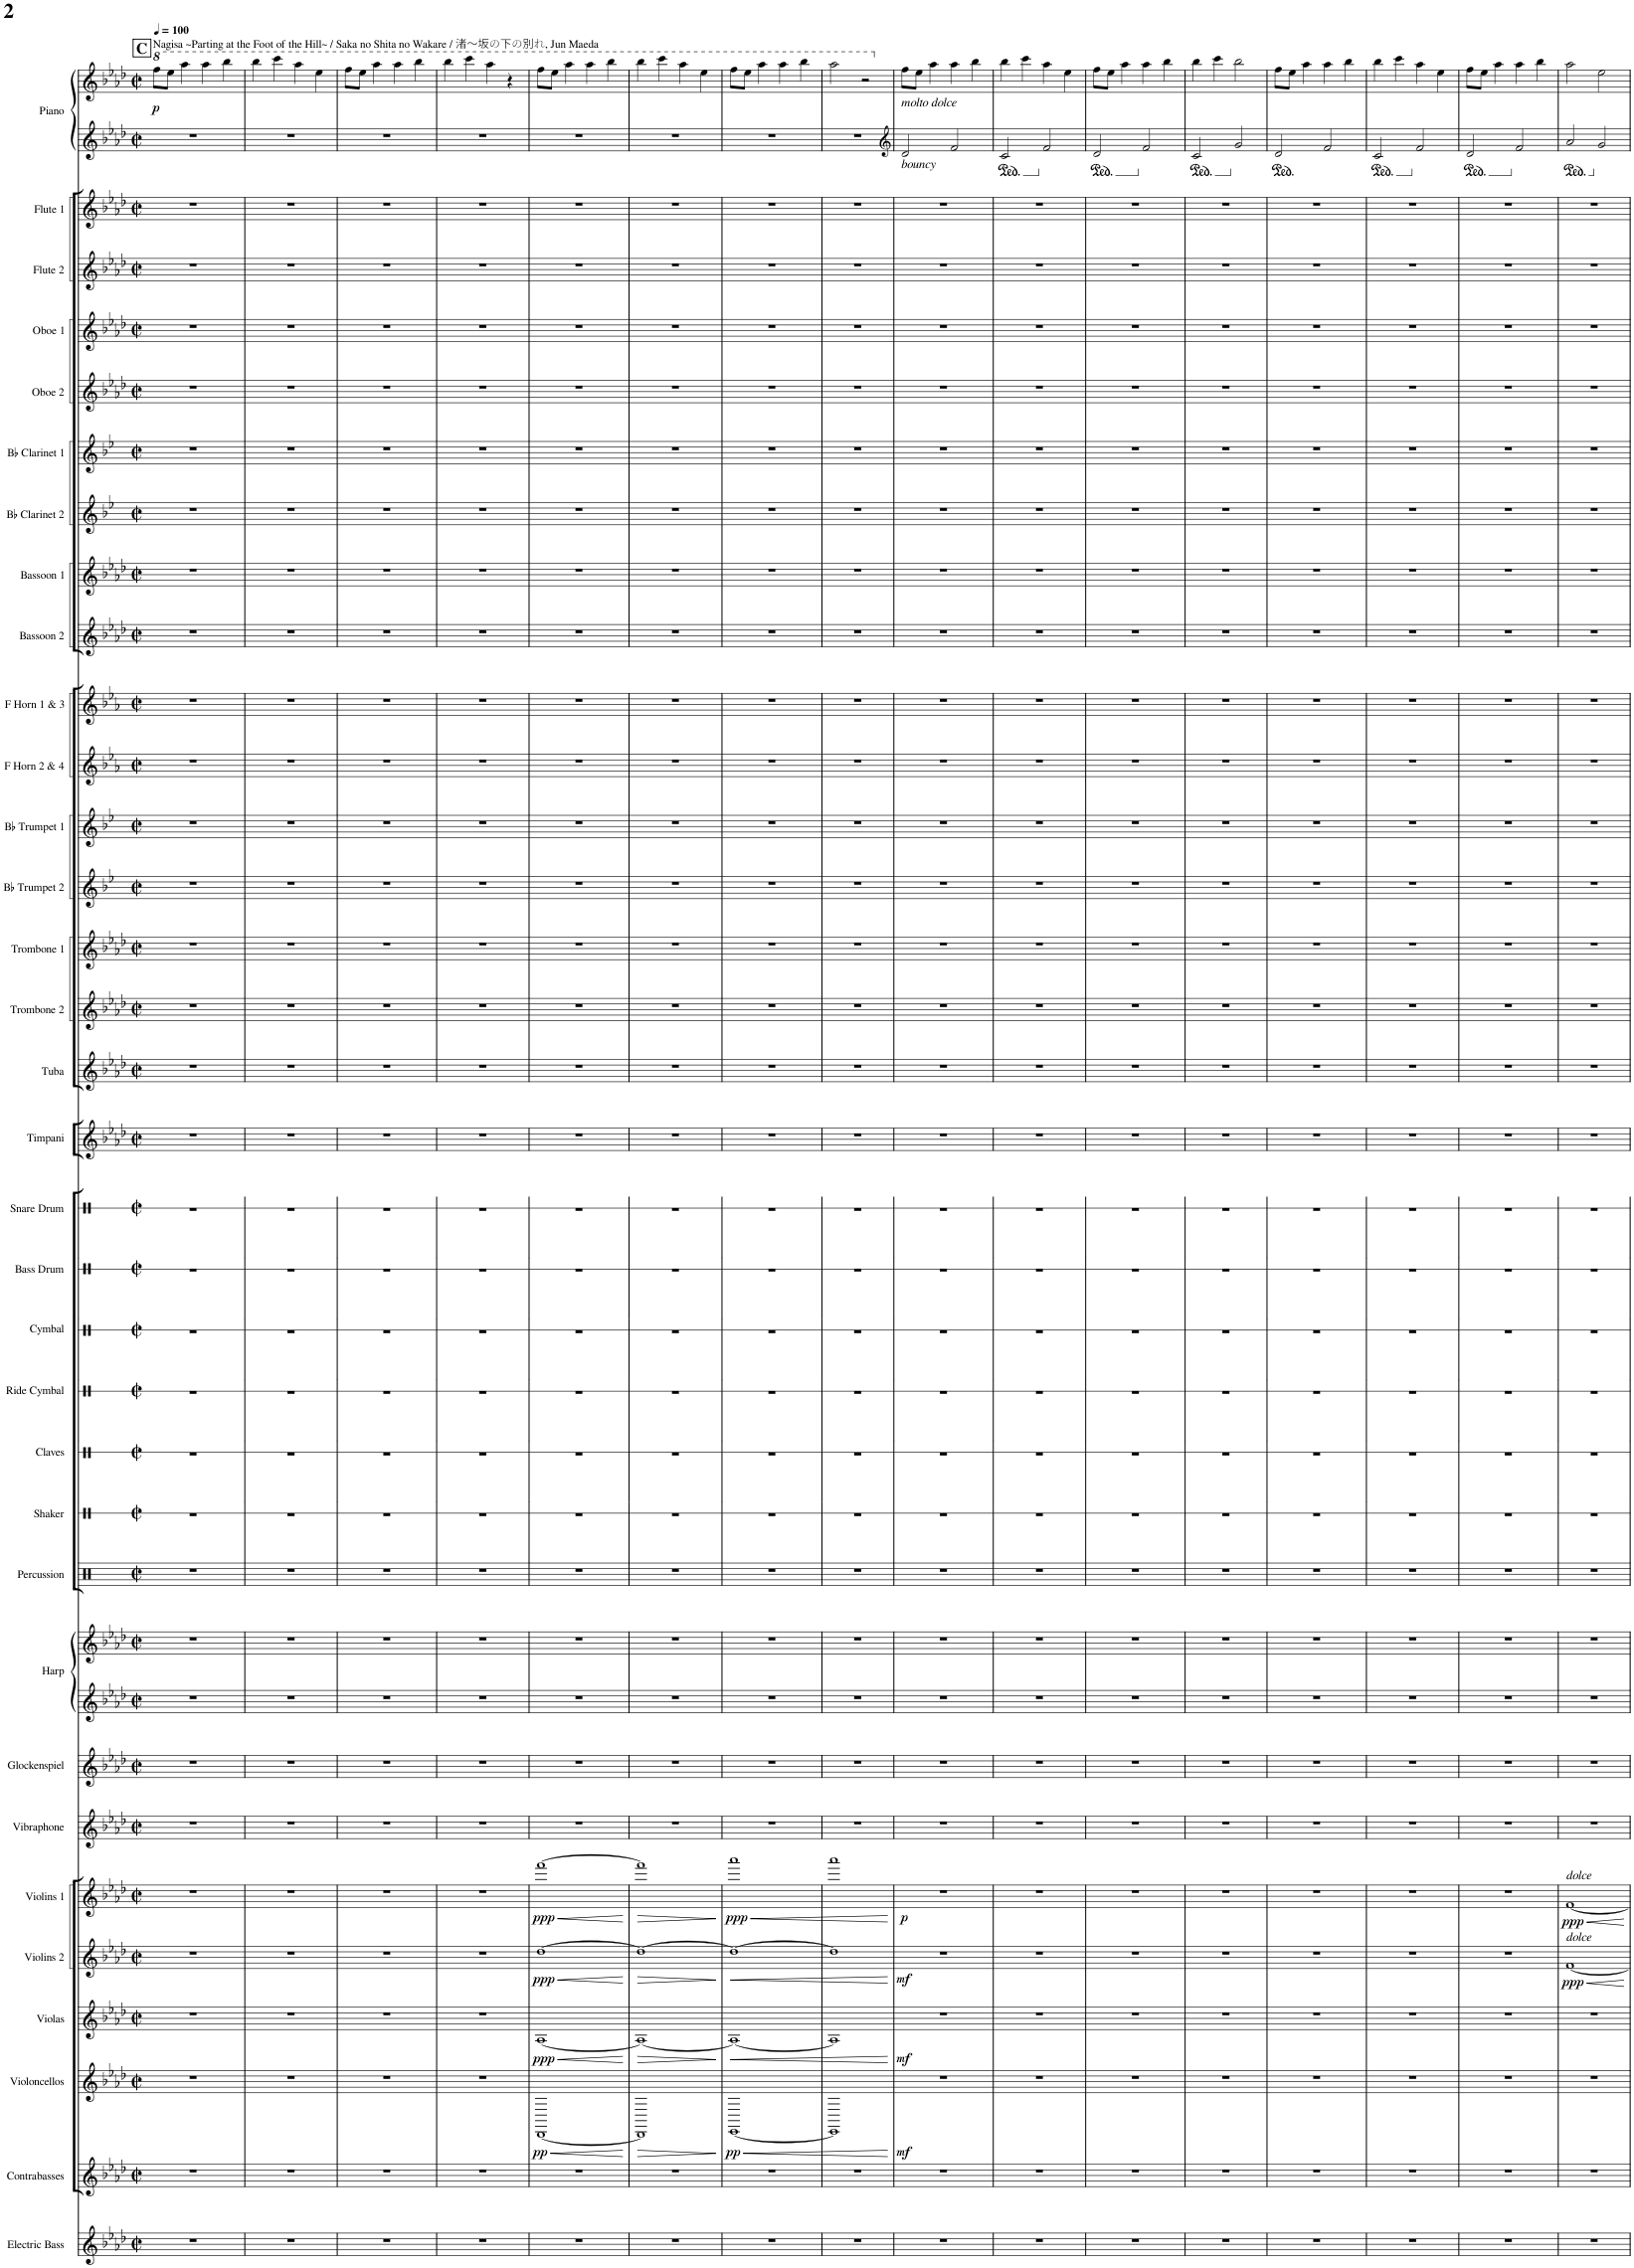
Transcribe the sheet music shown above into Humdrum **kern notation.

**kern	**kern	**kern	**dynam	**kern	**dynam	**kern	**dynam	**kern	**dynam	**kern	**kern	**kern	**kern	**kern	**kern	**kern	**kern	**kern	**kern	**kern	**kern	**kern	**kern	**kern	**kern	**kern	**kern	**kern	**kern	**kern	**kern	**kern	**kern	**kern	**kern	**kern	**kern	**kern	**dynam
*part33	*part32	*part31	*part31	*part30	*part30	*part29	*part29	*part28	*part28	*part27	*part26	*part25	*part25	*part24	*part23	*part22	*part21	*part20	*part19	*part18	*part17	*part16	*part15	*part14	*part13	*part12	*part11	*part10	*part9	*part8	*part7	*part6	*part5	*part4	*part3	*part2	*part1	*part1	*part1
*staff35	*staff34	*staff33	*staff33	*staff32	*staff32	*staff31	*staff31	*staff30	*staff30	*staff29	*staff28	*staff27	*staff26	*staff25	*staff24	*staff23	*staff22	*staff21	*staff20	*staff19	*staff18	*staff17	*staff16	*staff15	*staff14	*staff13	*staff12	*staff11	*staff10	*staff9	*staff8	*staff7	*staff6	*staff5	*staff4	*staff3	*staff2	*staff1	*staff1/2
*I"Electric Bass	*I"Contrabasses	*I"Violoncellos	*	*I"Violas	*	*I"Violins 2	*	*I"Violins 1	*	*I"Vibraphone	*I"Glockenspiel	*I"Harp	*	*I"Percussion	*I"Shaker	*I"Claves	*I"Ride Cymbal	*I"Cymbal	*I"Bass Drum	*I"Snare Drum	*I"Timpani	*I"Tuba	*I"Trombone 2	*I"Trombone 1	*I"Bb Trumpet 2	*I"Bb Trumpet 1	*I"F Horn 2 &amp; 4	*I"F Horn 1 &amp; 3	*I"Bassoon 2	*I"Bassoon 1	*I"Bb Clarinet 2	*I"Bb Clarinet 1	*I"Oboe 2	*I"Oboe 1	*I"Flute 2	*I"Flute 1	*I"Piano	*	*
*I'El. B.	*I'Cbs.	*I'Vcs.	*	*I'Vlas.	*	*I'Vlns. 2	*	*I'Vlns. 1	*	*I'Vib.	*I'Glock.	*I'Hrp.	*	*I'Perc.	*I'Sh.	*I'Clv.	*I'R. Cym.	*I'Cym.	*I'B. Dr.	*I'Sn. Dr.	*I'Timp.	*I'Tba.	*I'Tbn. 2	*I'Tbn. 1	*I'Bb Tpt. 2	*I'Bb Tpt. 1	*I'F Hn. 2 4	*I'F Hn. 1 3	*I'Bsn. 2	*I'Bsn. 1	*I'Bb Cl. 2	*I'Bb Cl. 1	*I'Ob. 2	*I'Ob. 1	*I'Fl. 2	*I'Fl. 1	*I'Pno.	*	*
*	*	*	*	*	*	*	*	*	*	*	*	*	*	*	*stria1	*stria1	*stria1	*stria1	*stria1	*stria1	*	*	*	*	*	*	*	*	*	*	*	*	*	*	*	*	*	*	*
*clefG2	*clefG2	*clefG2	*	*clefG2	*	*clefG2	*	*clefG2	*	*clefG2	*clefG2	*clefG2	*clefG2	*clefX	*clefX	*clefX	*clefX	*clefX	*clefX	*clefX	*clefG2	*clefG2	*clefG2	*clefG2	*clefG2	*clefG2	*clefG2	*clefG2	*clefG2	*clefG2	*clefG2	*clefG2	*clefG2	*clefG2	*clefG2	*clefG2	*clefG2	*clefG2	*
*Trd7c12	*Trd7c12	*	*	*	*	*	*	*	*	*	*Trd-14c-24	*	*	*	*	*	*	*	*	*	*	*	*	*	*Trd1c2	*Trd1c2	*Trd4c7	*Trd4c7	*	*	*Trd1c2	*Trd1c2	*	*	*	*	*	*	*
*k[b-e-a-d-]	*k[b-e-a-d-]	*k[b-e-a-d-]	*	*k[b-e-a-d-]	*	*k[b-e-a-d-]	*	*k[b-e-a-d-]	*	*k[b-e-a-d-]	*k[b-e-a-d-]	*k[b-e-a-d-]	*k[b-e-a-d-]	*k[]	*k[]	*k[]	*k[]	*k[]	*k[]	*k[]	*k[b-e-a-d-]	*k[b-e-a-d-]	*k[b-e-a-d-]	*k[b-e-a-d-]	*k[b-e-]	*k[b-e-]	*k[b-e-a-]	*k[b-e-a-]	*k[b-e-a-d-]	*k[b-e-a-d-]	*k[b-e-]	*k[b-e-]	*k[b-e-a-d-]	*k[b-e-a-d-]	*k[b-e-a-d-]	*k[b-e-a-d-]	*k[b-e-a-d-]	*k[b-e-a-d-]	*
*M2/2	*M2/2	*M2/2	*	*M2/2	*	*M2/2	*	*M2/2	*	*M2/2	*M2/2	*M2/2	*M2/2	*M2/2	*M2/2	*M2/2	*M2/2	*M2/2	*M2/2	*M2/2	*M2/2	*M2/2	*M2/2	*M2/2	*M2/2	*M2/2	*M2/2	*M2/2	*M2/2	*M2/2	*M2/2	*M2/2	*M2/2	*M2/2	*M2/2	*M2/2	*M2/2	*M2/2	*
*met(c|)	*met(c|)	*met(c|)	*	*met(c|)	*	*met(c|)	*	*met(c|)	*	*met(c|)	*met(c|)	*met(c|)	*met(c|)	*met(c|)	*met(c|)	*met(c|)	*met(c|)	*met(c|)	*met(c|)	*met(c|)	*met(c|)	*met(c|)	*met(c|)	*met(c|)	*met(c|)	*met(c|)	*met(c|)	*met(c|)	*met(c|)	*met(c|)	*met(c|)	*met(c|)	*met(c|)	*met(c|)	*met(c|)	*met(c|)	*met(c|)	*met(c|)	*
*MM100	*MM100	*MM100	*	*MM100	*	*MM100	*	*MM100	*	*MM100	*MM100	*MM100	*MM100	*MM100	*MM100	*MM100	*MM100	*MM100	*MM100	*MM100	*MM100	*MM100	*MM100	*MM100	*MM100	*MM100	*MM100	*MM100	*MM100	*MM100	*MM100	*MM100	*MM100	*MM100	*MM100	*MM100	*MM100	*MM100	*
*	*	*	*	*	*	*	*	*	*	*	*	*	*	*	*	*	*	*	*	*	*	*	*	*	*	*	*	*	*	*	*	*	*	*	*	*	*	*8va	*
!!LO:REH:place=s1:a:B:cj:fs=14:t=C
=1	=1	=1	=1	=1	=1	=1	=1	=1	=1	=1	=1	=1	=1	=1	=1	=1	=1	=1	=1	=1	=1	=1	=1	=1	=1	=1	=1	=1	=1	=1	=1	=1	=1	=1	=1	=1	=1	=1	=1
!	!	!	!	!	!	!	!	!	!	!	!	!	!	!	!	!	!	!	!	!	!	!	!	!	!	!	!	!	!	!	!	!	!	!	!	!	!	!LO:TX:a:t=Nagisa ~Parting at the Foot of the Hill~ / Saka no Shita no Wakare / 渚～坂の下の別れ, Jun Maeda	!
!	!	!	!	!	!	!	!	!	!	!	!	!	!	!	!	!	!	!	!	!	!	!	!	!	!	!	!	!	!	!	!	!	!	!	!	!	!	!	!LO:DY:b
1r	1r	1r	.	1r	.	1r	.	1r	.	1r	1r	1r	1r	1r	1r	1r	1r	1r	1r	1r	1r	1r	1r	1r	1r	1r	1r	1r	1r	1r	1r	1r	1r	1r	1r	1r	1r	8fff\L	p
.	.	.	.	.	.	.	.	.	.	.	.	.	.	.	.	.	.	.	.	.	.	.	.	.	.	.	.	.	.	.	.	.	.	.	.	.	.	8eee-\J	.
.	.	.	.	.	.	.	.	.	.	.	.	.	.	.	.	.	.	.	.	.	.	.	.	.	.	.	.	.	.	.	.	.	.	.	.	.	.	4aaa-\	.
.	.	.	.	.	.	.	.	.	.	.	.	.	.	.	.	.	.	.	.	.	.	.	.	.	.	.	.	.	.	.	.	.	.	.	.	.	.	4aaa-\	.
.	.	.	.	.	.	.	.	.	.	.	.	.	.	.	.	.	.	.	.	.	.	.	.	.	.	.	.	.	.	.	.	.	.	.	.	.	.	4bbb-\	.
=2	=2	=2	=2	=2	=2	=2	=2	=2	=2	=2	=2	=2	=2	=2	=2	=2	=2	=2	=2	=2	=2	=2	=2	=2	=2	=2	=2	=2	=2	=2	=2	=2	=2	=2	=2	=2	=2	=2	=2
1r	1r	1r	.	1r	.	1r	.	1r	.	1r	1r	1r	1r	1r	1r	1r	1r	1r	1r	1r	1r	1r	1r	1r	1r	1r	1r	1r	1r	1r	1r	1r	1r	1r	1r	1r	1r	4bbb-\	.
.	.	.	.	.	.	.	.	.	.	.	.	.	.	.	.	.	.	.	.	.	.	.	.	.	.	.	.	.	.	.	.	.	.	.	.	.	.	4cccc\	.
.	.	.	.	.	.	.	.	.	.	.	.	.	.	.	.	.	.	.	.	.	.	.	.	.	.	.	.	.	.	.	.	.	.	.	.	.	.	4aaa-\	.
.	.	.	.	.	.	.	.	.	.	.	.	.	.	.	.	.	.	.	.	.	.	.	.	.	.	.	.	.	.	.	.	.	.	.	.	.	.	4eee-\	.
=3	=3	=3	=3	=3	=3	=3	=3	=3	=3	=3	=3	=3	=3	=3	=3	=3	=3	=3	=3	=3	=3	=3	=3	=3	=3	=3	=3	=3	=3	=3	=3	=3	=3	=3	=3	=3	=3	=3	=3
1r	1r	1r	.	1r	.	1r	.	1r	.	1r	1r	1r	1r	1r	1r	1r	1r	1r	1r	1r	1r	1r	1r	1r	1r	1r	1r	1r	1r	1r	1r	1r	1r	1r	1r	1r	1r	8fff\L	.
.	.	.	.	.	.	.	.	.	.	.	.	.	.	.	.	.	.	.	.	.	.	.	.	.	.	.	.	.	.	.	.	.	.	.	.	.	.	8eee-\J	.
.	.	.	.	.	.	.	.	.	.	.	.	.	.	.	.	.	.	.	.	.	.	.	.	.	.	.	.	.	.	.	.	.	.	.	.	.	.	4aaa-\	.
.	.	.	.	.	.	.	.	.	.	.	.	.	.	.	.	.	.	.	.	.	.	.	.	.	.	.	.	.	.	.	.	.	.	.	.	.	.	4aaa-\	.
.	.	.	.	.	.	.	.	.	.	.	.	.	.	.	.	.	.	.	.	.	.	.	.	.	.	.	.	.	.	.	.	.	.	.	.	.	.	4bbb-\	.
=4	=4	=4	=4	=4	=4	=4	=4	=4	=4	=4	=4	=4	=4	=4	=4	=4	=4	=4	=4	=4	=4	=4	=4	=4	=4	=4	=4	=4	=4	=4	=4	=4	=4	=4	=4	=4	=4	=4	=4
1r	1r	1r	.	1r	.	1r	.	1r	.	1r	1r	1r	1r	1r	1r	1r	1r	1r	1r	1r	1r	1r	1r	1r	1r	1r	1r	1r	1r	1r	1r	1r	1r	1r	1r	1r	1r	4bbb-\	.
.	.	.	.	.	.	.	.	.	.	.	.	.	.	.	.	.	.	.	.	.	.	.	.	.	.	.	.	.	.	.	.	.	.	.	.	.	.	4cccc\	.
.	.	.	.	.	.	.	.	.	.	.	.	.	.	.	.	.	.	.	.	.	.	.	.	.	.	.	.	.	.	.	.	.	.	.	.	.	.	4aaa-\	.
.	.	.	.	.	.	.	.	.	.	.	.	.	.	.	.	.	.	.	.	.	.	.	.	.	.	.	.	.	.	.	.	.	.	.	.	.	.	4r	.
=5	=5	=5	=5	=5	=5	=5	=5	=5	=5	=5	=5	=5	=5	=5	=5	=5	=5	=5	=5	=5	=5	=5	=5	=5	=5	=5	=5	=5	=5	=5	=5	=5	=5	=5	=5	=5	=5	=5	=5
!	!	!	!LO:HP:b	!	!LO:HP:b	!	!LO:HP:b	!	!LO:HP:b	!	!	!	!	!	!	!	!	!	!	!	!	!	!	!	!	!	!	!	!	!	!	!	!	!	!	!	!	!	!
!	!	!	!LO:DY:n=1:b	!	!LO:DY:n=1:b	!	!LO:DY:n=1:b	!	!LO:DY:n=1:b	!	!	!	!	!	!	!	!	!	!	!	!	!	!	!	!	!	!	!	!	!	!	!	!	!	!	!	!	!	!
1r	1r	[1DD-	< pp	[1A-	< ppp	[1dd-	< ppp	[1fff	< ppp	1r	1r	1r	1r	1r	1r	1r	1r	1r	1r	1r	1r	1r	1r	1r	1r	1r	1r	1r	1r	1r	1r	1r	1r	1r	1r	1r	1r	8fff\L	.
.	.	.	.	.	.	.	.	.	.	.	.	.	.	.	.	.	.	.	.	.	.	.	.	.	.	.	.	.	.	.	.	.	.	.	.	.	.	8eee-\J	.
.	.	.	.	.	.	.	.	.	.	.	.	.	.	.	.	.	.	.	.	.	.	.	.	.	.	.	.	.	.	.	.	.	.	.	.	.	.	4aaa-\	.
.	.	.	.	.	.	.	.	.	.	.	.	.	.	.	.	.	.	.	.	.	.	.	.	.	.	.	.	.	.	.	.	.	.	.	.	.	.	4aaa-\	.
.	.	.	.	.	.	.	.	.	.	.	.	.	.	.	.	.	.	.	.	.	.	.	.	.	.	.	.	.	.	.	.	.	.	.	.	.	.	4bbb-\	.
=6	=6	=6	=6	=6	=6	=6	=6	=6	=6	=6	=6	=6	=6	=6	=6	=6	=6	=6	=6	=6	=6	=6	=6	=6	=6	=6	=6	=6	=6	=6	=6	=6	=6	=6	=6	=6	=6	=6	=6
!	!	!	!LO:HP:b	!	!LO:HP:b	!	!LO:HP:b	!	!LO:HP:b	!	!	!	!	!	!	!	!	!	!	!	!	!	!	!	!	!	!	!	!	!	!	!	!	!	!	!	!	!	!
1r	1r	1DD-]	>	1A-_	>	1dd-_	>	1fff]	>	1r	1r	1r	1r	1r	1r	1r	1r	1r	1r	1r	1r	1r	1r	1r	1r	1r	1r	1r	1r	1r	1r	1r	1r	1r	1r	1r	1r	4bbb-\	.
.	.	.	.	.	.	.	.	.	.	.	.	.	.	.	.	.	.	.	.	.	.	.	.	.	.	.	.	.	.	.	.	.	.	.	.	.	.	4cccc\	.
.	.	.	.	.	.	.	.	.	.	.	.	.	.	.	.	.	.	.	.	.	.	.	.	.	.	.	.	.	.	.	.	.	.	.	.	.	.	4aaa-\	.
.	.	.	.	.	.	.	.	.	.	.	.	.	.	.	.	.	.	.	.	.	.	.	.	.	.	.	.	.	.	.	.	.	.	.	.	.	.	4eee-\	.
.	.	.	[	.	[	.	[	.	[	.	.	.	.	.	.	.	.	.	.	.	.	.	.	.	.	.	.	.	.	.	.	.	.	.	.	.	.	.	.
=7	=7	=7	=7	=7	=7	=7	=7	=7	=7	=7	=7	=7	=7	=7	=7	=7	=7	=7	=7	=7	=7	=7	=7	=7	=7	=7	=7	=7	=7	=7	=7	=7	=7	=7	=7	=7	=7	=7	=7
!	!	!	!LO:DY:b	!	!	!	!LO:HP:b	!	!LO:HP:b	!	!	!	!	!	!	!	!	!	!	!	!	!	!	!	!	!	!	!	!	!	!	!	!	!	!	!	!	!	!
!	!	!	!	!	!	!	!	!	!LO:DY:n=1:b	!	!	!	!	!	!	!	!	!	!	!	!	!	!	!	!	!	!	!	!	!	!	!	!	!	!	!	!	!	!
1r	1r	[1EE-	pp	1A-_	.	1dd-_	<	1aaa-	< ppp	1r	1r	1r	1r	1r	1r	1r	1r	1r	1r	1r	1r	1r	1r	1r	1r	1r	1r	1r	1r	1r	1r	1r	1r	1r	1r	1r	1r	8fff\L	.
.	.	.	.	.	.	.	.	.	.	.	.	.	.	.	.	.	.	.	.	.	.	.	.	.	.	.	.	.	.	.	.	.	.	.	.	.	.	8eee-\J	.
.	.	.	.	.	.	.	.	.	.	.	.	.	.	.	.	.	.	.	.	.	.	.	.	.	.	.	.	.	.	.	.	.	.	.	.	.	.	4aaa-\	.
.	.	.	.	.	.	.	.	.	.	.	.	.	.	.	.	.	.	.	.	.	.	.	.	.	.	.	.	.	.	.	.	.	.	.	.	.	.	4aaa-\	.
.	.	.	.	.	.	.	.	.	.	.	.	.	.	.	.	.	.	.	.	.	.	.	.	.	.	.	.	.	.	.	.	.	.	.	.	.	.	4bbb-\	.
=8	=8	=8	=8	=8	=8	=8	=8	=8	=8	=8	=8	=8	=8	=8	=8	=8	=8	=8	=8	=8	=8	=8	=8	=8	=8	=8	=8	=8	=8	=8	=8	=8	=8	=8	=8	=8	=8	=8	=8
1r	1r	1EE-]	.	1A-]	.	1dd-]	.	1aaa-	.	1r	1r	1r	1r	1r	1r	1r	1r	1r	1r	1r	1r	1r	1r	1r	1r	1r	1r	1r	1r	1r	1r	1r	1r	1r	1r	1r	1r	2aaa-\	.
.	.	.	.	.	.	.	.	.	.	.	.	.	.	.	.	.	.	.	.	.	.	.	.	.	.	.	.	.	.	.	.	.	.	.	.	.	.	2r	.
.	.	.	]	.	]	.	]	.	]	.	.	.	.	.	.	.	.	.	.	.	.	.	.	.	.	.	.	.	.	.	.	.	.	.	.	.	.	.	.
=9	=9	=9	=9	=9	=9	=9	=9	=9	=9	=9	=9	=9	=9	=9	=9	=9	=9	=9	=9	=9	=9	=9	=9	=9	=9	=9	=9	=9	=9	=9	=9	=9	=9	=9	=9	=9	=9	=9	=9
*	*	*	*	*	*	*	*	*	*	*	*	*	*	*	*	*	*	*	*	*	*	*	*	*	*	*	*	*	*	*	*	*	*	*	*	*	*clefG2	*	*
*	*	*	*	*	*	*	*	*	*	*	*	*	*	*	*	*	*	*	*	*	*	*	*	*	*	*	*	*	*	*	*	*	*	*	*	*	*	*X8va	*
!	!	!	!	!	!	!	!	!	!	!	!	!	!	!	!	!	!	!	!	!	!	!	!	!	!	!	!	!	!	!	!	!	!	!	!	!	!	!LO:TX:b:i:t=molto dolce	!
!	!	!	!	!	!	!	!	!	!	!	!	!	!	!	!	!	!	!	!	!	!	!	!	!	!	!	!	!	!	!	!	!	!	!	!	!	!LO:TX:b:i:t=bouncy	!	!
!	!	!	!LO:DY:b	!	!LO:DY:b	!	!LO:DY:b	!	!LO:DY:b	!	!	!	!	!	!	!	!	!	!	!	!	!	!	!	!	!	!	!	!	!	!	!	!	!	!	!	!	!	!
1r	1r	1r	mf	1r	mf	1r	mf	1r	p	1r	1r	1r	1r	1r	1r	1r	1r	1r	1r	1r	1r	1r	1r	1r	1r	1r	1r	1r	1r	1r	1r	1r	1r	1r	1r	1r	2d-/	8ff\L	.
.	.	.	.	.	.	.	.	.	.	.	.	.	.	.	.	.	.	.	.	.	.	.	.	.	.	.	.	.	.	.	.	.	.	.	.	.	.	8ee-\J	.
.	.	.	.	.	.	.	.	.	.	.	.	.	.	.	.	.	.	.	.	.	.	.	.	.	.	.	.	.	.	.	.	.	.	.	.	.	.	4aa-\	.
.	.	.	.	.	.	.	.	.	.	.	.	.	.	.	.	.	.	.	.	.	.	.	.	.	.	.	.	.	.	.	.	.	.	.	.	.	2f/	4aa-\	.
.	.	.	.	.	.	.	.	.	.	.	.	.	.	.	.	.	.	.	.	.	.	.	.	.	.	.	.	.	.	.	.	.	.	.	.	.	.	4bb-\	.
=10	=10	=10	=10	=10	=10	=10	=10	=10	=10	=10	=10	=10	=10	=10	=10	=10	=10	=10	=10	=10	=10	=10	=10	=10	=10	=10	=10	=10	=10	=10	=10	=10	=10	=10	=10	=10	=10	=10	=10
1r	1r	1r	.	1r	.	1r	.	1r	.	1r	1r	1r	1r	1r	1r	1r	1r	1r	1r	1r	1r	1r	1r	1r	1r	1r	1r	1r	1r	1r	1r	1r	1r	1r	1r	1r	2c/	4bb-\	.
.	.	.	.	.	.	.	.	.	.	.	.	.	.	.	.	.	.	.	.	.	.	.	.	.	.	.	.	.	.	.	.	.	.	.	.	.	.	4ccc\	.
.	.	.	.	.	.	.	.	.	.	.	.	.	.	.	.	.	.	.	.	.	.	.	.	.	.	.	.	.	.	.	.	.	.	.	.	.	2f/	4aa-\	.
.	.	.	.	.	.	.	.	.	.	.	.	.	.	.	.	.	.	.	.	.	.	.	.	.	.	.	.	.	.	.	.	.	.	.	.	.	.	4ee-\	.
=11	=11	=11	=11	=11	=11	=11	=11	=11	=11	=11	=11	=11	=11	=11	=11	=11	=11	=11	=11	=11	=11	=11	=11	=11	=11	=11	=11	=11	=11	=11	=11	=11	=11	=11	=11	=11	=11	=11	=11
1r	1r	1r	.	1r	.	1r	.	1r	.	1r	1r	1r	1r	1r	1r	1r	1r	1r	1r	1r	1r	1r	1r	1r	1r	1r	1r	1r	1r	1r	1r	1r	1r	1r	1r	1r	2d-/	8ff\L	.
.	.	.	.	.	.	.	.	.	.	.	.	.	.	.	.	.	.	.	.	.	.	.	.	.	.	.	.	.	.	.	.	.	.	.	.	.	.	8ee-\J	.
.	.	.	.	.	.	.	.	.	.	.	.	.	.	.	.	.	.	.	.	.	.	.	.	.	.	.	.	.	.	.	.	.	.	.	.	.	.	4aa-\	.
.	.	.	.	.	.	.	.	.	.	.	.	.	.	.	.	.	.	.	.	.	.	.	.	.	.	.	.	.	.	.	.	.	.	.	.	.	2f/	4aa-\	.
.	.	.	.	.	.	.	.	.	.	.	.	.	.	.	.	.	.	.	.	.	.	.	.	.	.	.	.	.	.	.	.	.	.	.	.	.	.	4bb-\	.
=12	=12	=12	=12	=12	=12	=12	=12	=12	=12	=12	=12	=12	=12	=12	=12	=12	=12	=12	=12	=12	=12	=12	=12	=12	=12	=12	=12	=12	=12	=12	=12	=12	=12	=12	=12	=12	=12	=12	=12
1r	1r	1r	.	1r	.	1r	.	1r	.	1r	1r	1r	1r	1r	1r	1r	1r	1r	1r	1r	1r	1r	1r	1r	1r	1r	1r	1r	1r	1r	1r	1r	1r	1r	1r	1r	2c/	4bb-\	.
.	.	.	.	.	.	.	.	.	.	.	.	.	.	.	.	.	.	.	.	.	.	.	.	.	.	.	.	.	.	.	.	.	.	.	.	.	.	4ccc\	.
.	.	.	.	.	.	.	.	.	.	.	.	.	.	.	.	.	.	.	.	.	.	.	.	.	.	.	.	.	.	.	.	.	.	.	.	.	2g/	2bb-\	.
=13	=13	=13	=13	=13	=13	=13	=13	=13	=13	=13	=13	=13	=13	=13	=13	=13	=13	=13	=13	=13	=13	=13	=13	=13	=13	=13	=13	=13	=13	=13	=13	=13	=13	=13	=13	=13	=13	=13	=13
1r	1r	1r	.	1r	.	1r	.	1r	.	1r	1r	1r	1r	1r	1r	1r	1r	1r	1r	1r	1r	1r	1r	1r	1r	1r	1r	1r	1r	1r	1r	1r	1r	1r	1r	1r	2d-/	8ff\L	.
.	.	.	.	.	.	.	.	.	.	.	.	.	.	.	.	.	.	.	.	.	.	.	.	.	.	.	.	.	.	.	.	.	.	.	.	.	.	8ee-\J	.
.	.	.	.	.	.	.	.	.	.	.	.	.	.	.	.	.	.	.	.	.	.	.	.	.	.	.	.	.	.	.	.	.	.	.	.	.	.	4aa-\	.
.	.	.	.	.	.	.	.	.	.	.	.	.	.	.	.	.	.	.	.	.	.	.	.	.	.	.	.	.	.	.	.	.	.	.	.	.	2f/	4aa-\	.
.	.	.	.	.	.	.	.	.	.	.	.	.	.	.	.	.	.	.	.	.	.	.	.	.	.	.	.	.	.	.	.	.	.	.	.	.	.	4bb-\	.
=14	=14	=14	=14	=14	=14	=14	=14	=14	=14	=14	=14	=14	=14	=14	=14	=14	=14	=14	=14	=14	=14	=14	=14	=14	=14	=14	=14	=14	=14	=14	=14	=14	=14	=14	=14	=14	=14	=14	=14
1r	1r	1r	.	1r	.	1r	.	1r	.	1r	1r	1r	1r	1r	1r	1r	1r	1r	1r	1r	1r	1r	1r	1r	1r	1r	1r	1r	1r	1r	1r	1r	1r	1r	1r	1r	2c/	4bb-\	.
.	.	.	.	.	.	.	.	.	.	.	.	.	.	.	.	.	.	.	.	.	.	.	.	.	.	.	.	.	.	.	.	.	.	.	.	.	.	4ccc\	.
.	.	.	.	.	.	.	.	.	.	.	.	.	.	.	.	.	.	.	.	.	.	.	.	.	.	.	.	.	.	.	.	.	.	.	.	.	2f/	4aa-\	.
.	.	.	.	.	.	.	.	.	.	.	.	.	.	.	.	.	.	.	.	.	.	.	.	.	.	.	.	.	.	.	.	.	.	.	.	.	.	4ee-\	.
=15	=15	=15	=15	=15	=15	=15	=15	=15	=15	=15	=15	=15	=15	=15	=15	=15	=15	=15	=15	=15	=15	=15	=15	=15	=15	=15	=15	=15	=15	=15	=15	=15	=15	=15	=15	=15	=15	=15	=15
1r	1r	1r	.	1r	.	1r	.	1r	.	1r	1r	1r	1r	1r	1r	1r	1r	1r	1r	1r	1r	1r	1r	1r	1r	1r	1r	1r	1r	1r	1r	1r	1r	1r	1r	1r	2d-/	8ff\L	.
.	.	.	.	.	.	.	.	.	.	.	.	.	.	.	.	.	.	.	.	.	.	.	.	.	.	.	.	.	.	.	.	.	.	.	.	.	.	8ee-\J	.
.	.	.	.	.	.	.	.	.	.	.	.	.	.	.	.	.	.	.	.	.	.	.	.	.	.	.	.	.	.	.	.	.	.	.	.	.	.	4aa-\	.
.	.	.	.	.	.	.	.	.	.	.	.	.	.	.	.	.	.	.	.	.	.	.	.	.	.	.	.	.	.	.	.	.	.	.	.	.	2f/	4aa-\	.
.	.	.	.	.	.	.	.	.	.	.	.	.	.	.	.	.	.	.	.	.	.	.	.	.	.	.	.	.	.	.	.	.	.	.	.	.	.	4bb-\	.
=16	=16	=16	=16	=16	=16	=16	=16	=16	=16	=16	=16	=16	=16	=16	=16	=16	=16	=16	=16	=16	=16	=16	=16	=16	=16	=16	=16	=16	=16	=16	=16	=16	=16	=16	=16	=16	=16	=16	=16
!	!	!	!	!	!	!	!	!LO:TX:a:i:t=dolce	!	!	!	!	!	!	!	!	!	!	!	!	!	!	!	!	!	!	!	!	!	!	!	!	!	!	!	!	!	!	!
!	!	!	!	!	!	!LO:TX:a:i:t=dolce	!	!	!	!	!	!	!	!	!	!	!	!	!	!	!	!	!	!	!	!	!	!	!	!	!	!	!	!	!	!	!	!	!
!	!	!	!	!	!	!	!LO:DY:b	!	!LO:DY:b	!	!	!	!	!	!	!	!	!	!	!	!	!	!	!	!	!	!	!	!	!	!	!	!	!	!	!	!	!	!
1r	1r	1r	.	1r	.	[1f	ppp	[1f	ppp	1r	1r	1r	1r	1r	1r	1r	1r	1r	1r	1r	1r	1r	1r	1r	1r	1r	1r	1r	1r	1r	1r	1r	1r	1r	1r	1r	2a-/	2aa-\	.
.	.	.	.	.	.	.	.	.	.	.	.	.	.	.	.	.	.	.	.	.	.	.	.	.	.	.	.	.	.	.	.	.	.	.	.	.	2g/	2ee-\	.
.	.	.	.	.	.	.	[	.	[	.	.	.	.	.	.	.	.	.	.	.	.	.	.	.	.	.	.	.	.	.	.	.	.	.	.	.	.	.	.
=	=	=	=	=	=	=	=	=	=	=	=	=	=	=	=	=	=	=	=	=	=	=	=	=	=	=	=	=	=	=	=	=	=	=	=	=	=	=	=
*-	*-	*-	*-	*-	*-	*-	*-	*-	*-	*-	*-	*-	*-	*-	*-	*-	*-	*-	*-	*-	*-	*-	*-	*-	*-	*-	*-	*-	*-	*-	*-	*-	*-	*-	*-	*-	*-	*-	*-
